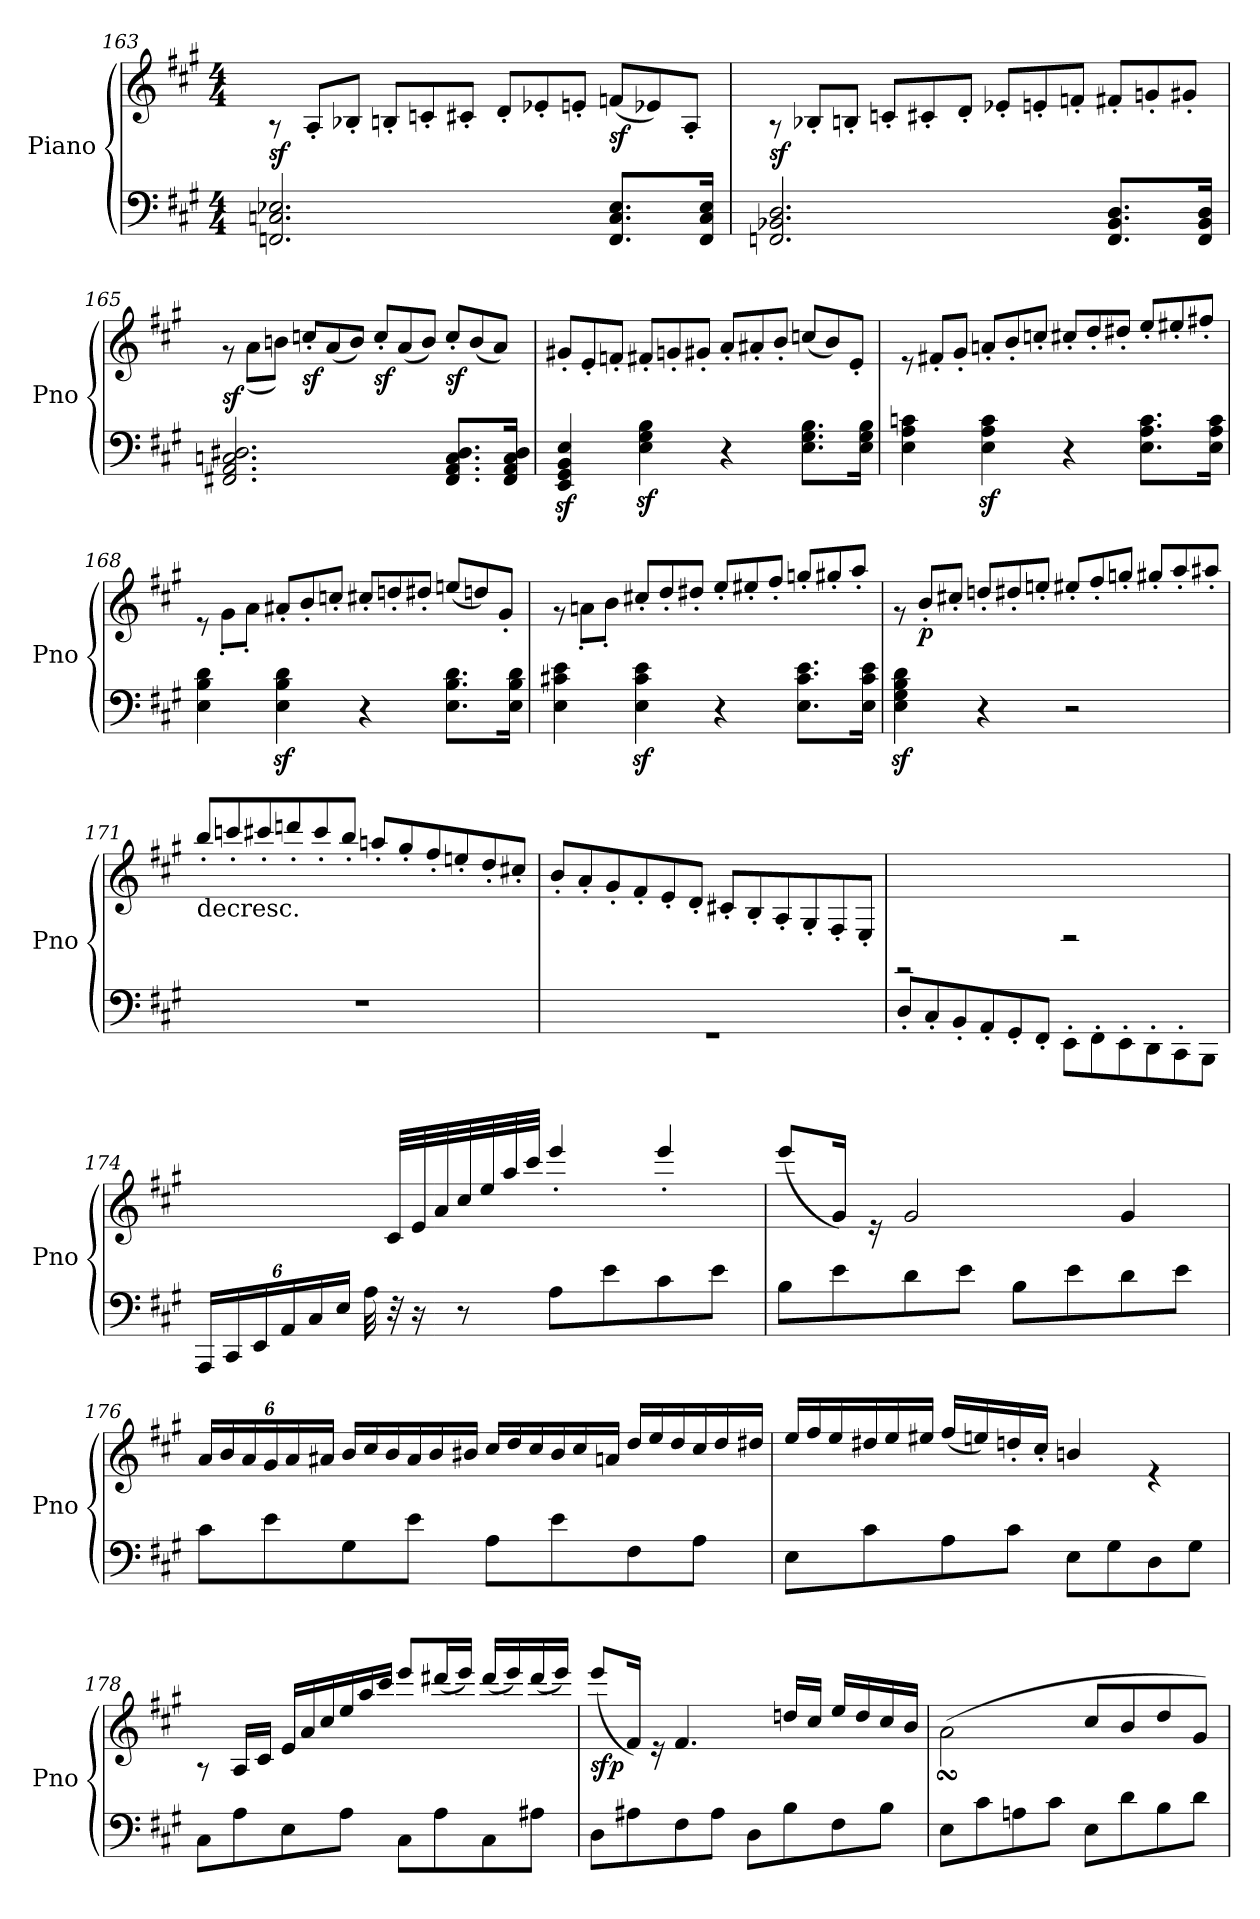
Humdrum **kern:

**kern	**kern	**dynam
*part1	*part1	*part1
*staff2	*staff1	*staff1/2
*I"Piano	*	*
*I'Pno	*	*
!!LO:LB:g=z
*clefF4	*clefG2	*
*k[f#c#g#]	*k[f#c#g#]	*
*A:	*A:	*
*M4/4	*M4/4	*
=163	=163	=163
*	*^	*
*	*	*Xtuplet	*
!	!	!	!LO:DY:b
2.FFn/ 2.Cn/ 2.E-X/	1ryy	12r	sf
.	.	12A'/L	.
.	.	12B-X'/J	.
.	.	12Bn'/L	.
.	.	12cn'/	.
.	.	12c#X'/J	.
.	.	12d'/L	.
.	.	12e-X'/	.
.	.	12en'/J	.
!	!	!	!LO:DY:b
8.FF/ 8.C/ 8.E-/L	.	(>12fn/L	sf
.	.	12e-X/)	.
.	.	12A'/J	.
16FF/ 16C/ 16E-/Jk	.	.	.
=164	=164	=164	=164
!	!	!	!LO:DY:b
2.FFn/ 2.BB-X/ 2.D/	1ryy	12r	sf
.	.	12B-X'/L	.
.	.	12Bn'/J	.
.	.	12cn'/L	.
.	.	12c#X'/	.
.	.	12d'/J	.
.	.	12e-X'/L	.
.	.	12en'/	.
.	.	12fn'/J	.
8.FF/ 8.BB-/ 8.D/L	.	12f#X'/L	.
.	.	12gn'/	.
.	.	12g#X'/J	.
16FF/ 16BB-/ 16D/Jk	.	.	.
!!LO:LB:g=z	!!
=165	=165	=165	=165
!	!	!	!LO:DY:b
2.FF#X/ 2.AA/ 2.Cn/ 2.D#X/	1ryy	12r	sf
.	.	(<12a\L	.
.	.	12bn\J)	.
!	!	!	!LO:DY:b
.	.	12ccn'/L	sf
.	.	(>12a/	.
.	.	12b/J)	.
!	!	!	!LO:DY:b
.	.	12cc'/L	sf
.	.	(>12a/	.
.	.	12b/J)	.
!	!	!	!LO:DY:b
8.FF#/ 8.AA/ 8.C/ 8.D#/L	.	12cc'/L	sf
.	.	(>12b/	.
.	.	12a/J)	.
16FF#/ 16AA/ 16C/ 16D#/Jk	.	.	.
=166	=166	=166	=166
4EE/z< 4GG#/z< 4BB/z< 4E/z<	1ryy	12g#X'/L	.
.	.	12e'/	.
.	.	12fn'/J	.
4E\z< 4G#\z< 4B\z<	.	12f#X'/L	.
.	.	12gn'/	.
.	.	12g#X'/J	.
4r	.	12a'/L	.
.	.	12a#X'/	.
.	.	12b'/J	.
8.E\ 8.G#\ 8.B\L	.	(>12ccn/L	.
.	.	12b/)	.
.	.	12e'/J	.
16E\ 16G#\ 16B\Jk	.	.	.
!!LO:LB:g=z	!!
=167	=167	=167	=167
4E\ 4A\ 4cn\	1ryy	12r	.
.	.	12f#X'/L	.
.	.	12g#'/J	.
4E\z< 4A\z< 4c\z<	.	12an'/L	.
.	.	12b'/	.
.	.	12ccn'/J	.
4r	.	12cc#X'/L	.
.	.	12dd'/	.
.	.	12dd#X'/J	.
8.E\ 8.A\ 8.c\L	.	12ee'/L	.
.	.	12ee#X'/	.
.	.	12ff#X'/J	.
16E\ 16A\ 16c\Jk	.	.	.
=168	=168	=168	=168
4E\ 4B\ 4d\	1ryy	12r	.
.	.	12g#'\L	.
.	.	12a'\J	.
4E\z< 4B\z< 4d\z<	.	12a#X'/L	.
.	.	12b'/	.
.	.	12ccn'/J	.
4r	.	12cc#X'/L	.
.	.	12ddn'/	.
.	.	12dd#X'/J	.
8.E\ 8.B\ 8.d\L	.	(>12een/L	.
.	.	12ddn/)	.
.	.	12g#'/J	.
16E\ 16B\ 16d\Jk	.	.	.
!!LO:LB:g=z	!!
=169	=169	=169	=169
4E\ 4c#X\ 4e\	1ryy	12r	.
.	.	12an'\L	.
.	.	12b'\J	.
4E\z< 4c#\z< 4e\z<	.	12cc#X'/L	.
.	.	12dd'/	.
.	.	12dd#X'/J	.
4r	.	12ee'/L	.
.	.	12ee#X'/	.
.	.	12ff#'/J	.
8.E\ 8.c#\ 8.e\L	.	12ggn'/L	.
.	.	12gg#X'/	.
.	.	12aa'/J	.
16E\ 16c#\ 16e\Jk	.	.	.
=170	=170	=170	=170
4E\z< 4G#\z< 4B\z< 4d\z<	1ryy	12r	.
!	!	!	!LO:DY:b
.	.	12b'/L	p
.	.	12cc#X'/J	.
4r	.	12ddn'/L	.
.	.	12dd#X'/	.
.	.	12een'/J	.
2r	.	12ee#X'/L	.
.	.	12ff#'/	.
.	.	12ggn'/J	.
.	.	12gg#X'/L	.
.	.	12aa'/	.
.	.	12aa#X'/J	.
!!LO:PB:g=z	!!
=171	=171	=171	=171
!	!LO:TX:b:t=decresc.	!	!
1r	1ryy	12bb'/L	.
.	.	12cccn'/	.
.	.	12ccc#X'/	.
.	.	12dddn'/	.
.	.	12ccc#'/	.
.	.	12bb'/J	.
.	.	12aan'/L	.
.	.	12gg#'/	.
.	.	12ff#'/	.
.	.	12een'/	.
.	.	12dd'/	.
.	.	12cc#X'/J	.
=172	=172	=172	=172
1rGG	1ryy	12b'/L	.
.	.	12a'/	.
.	.	12g#'/	.
.	.	12f#'/	.
.	.	12e'/	.
.	.	12d'/J	.
.	.	12c#X'/L	.
.	.	12B'/	.
.	.	12A'/	.
.	.	12G#'/	.
.	.	12F#'/	.
.	.	12E'/J	.
!!LO:LB:g=z	!!
=173	=173	=173	=173
*Xtuplet	*	*	*
12D'/L	1ryy	2rEE	.
12C#'/	.	.	.
12BB'/	.	.	.
12AA'/	.	.	.
12GG#'/	.	.	.
12FF#'/J	.	.	.
12EE'\L	.	2rD	.
12FF#'\	.	.	.
12EE'\	.	.	.
12DD'\	.	.	.
12CC#'\	.	.	.
12BBB\J	.	.	.
=174	=174	=174	=174
*tuplet	*	*	*
*Xbrackettup	*	*	*
24AAA/LL	1ryy	4ryy	.
24CC#/	.	.	.
24EE/	.	.	.
24AA/	.	.	.
24C#/	.	.	.
24E/JJ	.	.	.
32A\	.	32ryy	.
32r	.	32c#/LLL	.
16r	.	32e/	.
.	.	32a/	.
8r	.	32cc#/	.
.	.	32ee/	.
.	.	32aa/	.
.	.	32ccc#/JJJ	.
8A\L	.	4eee'/	.
8e\	.	.	.
8c#\	.	4eee'/	.
8e\J	.	.	.
=175	=175	=175	=175
8B\L	1ryy	(>8eee/L	.
8e\	.	16g#/Jk)	.
.	.	16r	.
8d\	.	2g#/	.
8e\J	.	.	.
8B\L	.	.	.
8e\	.	.	.
8d\	.	4g#/	.
8e\J	.	.	.
!!LO:LB:g=z	!!
=176	=176	=176	=176
*	*	*tuplet	*
*	*	*Xbrackettup	*
8c#\L	1ryy	24a/LL	.
.	.	24b/	.
.	.	24a/	.
8e\	.	24g#/	.
.	.	24a/	.
.	.	24a#X/JJ	.
*	*	*Xtuplet	*
8G#\	.	24b/LL	.
.	.	24cc#/	.
.	.	24b/	.
8e\J	.	24a#/	.
.	.	24b/	.
.	.	24b#X/JJ	.
8A\L	.	24cc#/LL	.
.	.	24dd/	.
.	.	24cc#/	.
8e\	.	24b#/	.
.	.	24cc#/	.
.	.	24an/JJ	.
8F#\	.	24dd/LL	.
.	.	24ee/	.
.	.	24dd/	.
8A\J	.	24cc#/	.
.	.	24dd/	.
.	.	24dd#X/JJ	.
=177	=177	=177	=177
8E\L	1ryy	24ee/LL	.
.	.	24ff#/	.
.	.	24ee/	.
8c#\	.	24dd#X/	.
.	.	24ee/	.
.	.	24ee#X/JJ	.
8A\	.	(>16ff#/LL	.
.	.	16een/)	.
8c#\J	.	16ddn'/	.
.	.	16cc#'/JJ	.
8E\L	.	4bn/	.
8G#\	.	.	.
8D\	.	4r	.
8G#\J	.	.	.
!!LO:LB:g=z	!!
=178	=178	=178	=178
8C#\L	1ryy	8r	.
8A\	.	16A/LL	.
.	.	16c#/JJ	.
8E\	.	24e/LL	.
.	.	24a/	.
.	.	24cc#/	.
8A\J	.	24ee/	.
.	.	24aa/	.
.	.	24ccc#/JJ	.
8C#\L	.	8eee/L	.
8A\	.	(>16ddd#X/L	.
.	.	16eee/JJ)	.
8C#\	.	(>16ddd#/LL	.
.	.	16eee/)	.
8A#X\J	.	(>16ddd#/	.
.	.	16eee/JJ)	.
=179	=179	=179	=179
!	!	!	!LO:DY:b
8D\L	1ryy	(>8eee/L	sfp
8A#X\	.	16f#/Jk)	.
.	.	16r	.
8F#\	.	4.f#/	.
8A#\J	.	.	.
8D\L	.	.	.
8B\	.	16ddn/LL	.
.	.	16cc#/JJ	.
8F#\	.	16ee/LL	.
.	.	16dd/	.
8B\J	.	16cc#/	.
.	.	16b/JJ	.
=180	=180	=180	=180
8E\L	1ryy	(>2asSSs\	.
8c#\	.	.	.
8An\	.	.	.
8c#\J	.	.	.
8E\L	.	8cc#/L	.
8d\	.	8b/	.
8B\	.	8dd/	.
8d\J	.	8g#/J)	.
*	*v	*v	*
=	=	=
*-	*-	*-
